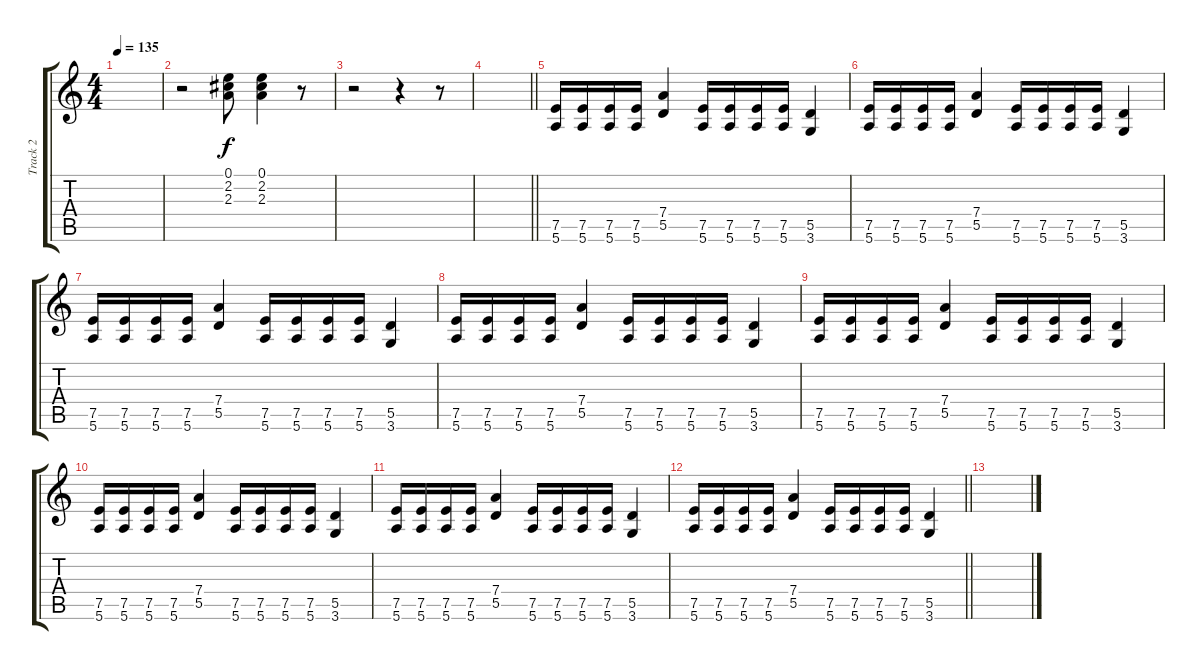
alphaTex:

\track ("Track 2" "Track 2") {instrument distortionguitar}
\staff {score tabs}
\tuning (E4 B3 G3 D3 A2 E2) {hide}
\ts (4 4)
\tempo 135
\clef g2
\ks c
|
r.2 (0.1 2.2 2.3).8 (0.1 2.2 2.3).4 r.8 |
r.2 r.4 r.8 |
\barLineRight lightlight
|
\section ("" "")
(7.5 5.6).16 (7.5 5.6).16 (7.5 5.6).16 (7.5 5.6).16 (7.4 5.5).4 (7.5 5.6).16 (7.5 5.6).16 (7.5 5.6).16 (7.5 5.6).16 (5.5 3.6).4 |
(7.5 5.6).16 (7.5 5.6).16 (7.5 5.6).16 (7.5 5.6).16 (7.4 5.5).4 (7.5 5.6).16 (7.5 5.6).16 (7.5 5.6).16 (7.5 5.6).16 (5.5 3.6).4 |
(7.5 5.6).16 (7.5 5.6).16 (7.5 5.6).16 (7.5 5.6).16 (7.4 5.5).4 (7.5 5.6).16 (7.5 5.6).16 (7.5 5.6).16 (7.5 5.6).16 (5.5 3.6).4 |
(7.5 5.6).16 (7.5 5.6).16 (7.5 5.6).16 (7.5 5.6).16 (7.4 5.5).4 (7.5 5.6).16 (7.5 5.6).16 (7.5 5.6).16 (7.5 5.6).16 (5.5 3.6).4 |
(7.5 5.6).16 (7.5 5.6).16 (7.5 5.6).16 (7.5 5.6).16 (7.4 5.5).4 (7.5 5.6).16 (7.5 5.6).16 (7.5 5.6).16 (7.5 5.6).16 (5.5 3.6).4 |
(7.5 5.6).16 (7.5 5.6).16 (7.5 5.6).16 (7.5 5.6).16 (7.4 5.5).4 (7.5 5.6).16 (7.5 5.6).16 (7.5 5.6).16 (7.5 5.6).16 (5.5 3.6).4 |
(7.5 5.6).16 (7.5 5.6).16 (7.5 5.6).16 (7.5 5.6).16 (7.4 5.5).4 (7.5 5.6).16 (7.5 5.6).16 (7.5 5.6).16 (7.5 5.6).16 (5.5 3.6).4 |
\barLineRight lightlight
(7.5 5.6).16 (7.5 5.6).16 (7.5 5.6).16 (7.5 5.6).16 (7.4 5.5).4 (7.5 5.6).16 (7.5 5.6).16 (7.5 5.6).16 (7.5 5.6).16 (5.5 3.6).4 |
\section ("" "")
